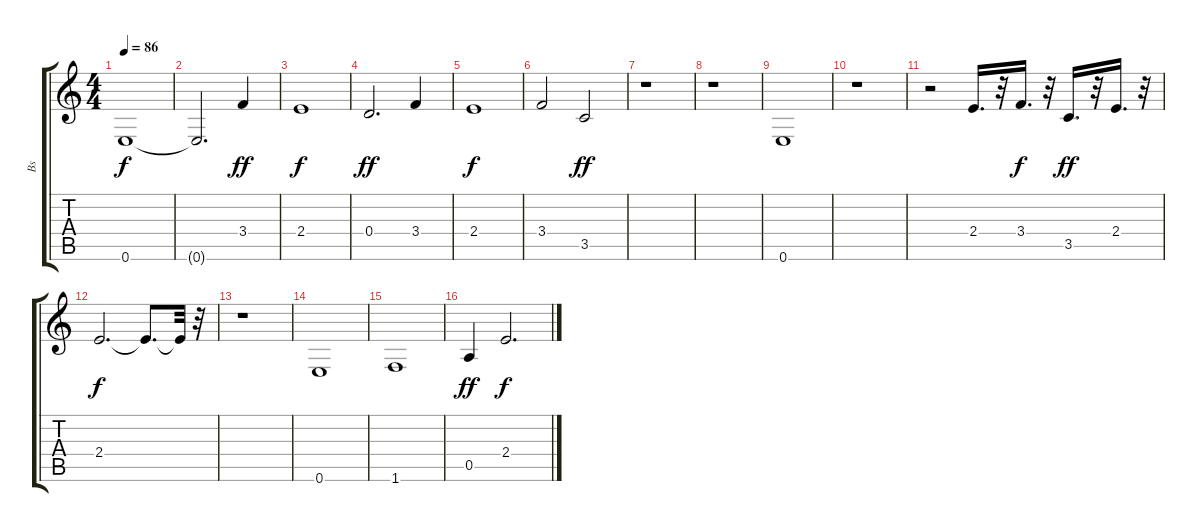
\track ("Bs" "Bs") {instrument electricbassfinger}
\staff {score tabs}
\tuning (E4 B3 G3 D3 A2 E2) {hide}
\ts (4 4)
\tempo 86
\clef g2
\ks c
0.6.1{dy f} |
0.6{t}.2{d} 3.4.4{dy ff} |
2.4.1{dy f} |
0.4.2{d dy ff} 3.4.4 |
2.4.1{dy f} |
3.4.2 3.5.2{dy ff} |
r.1 |
r.1 |
0.6.1 |
r.1 |
r.2 2.4.16{d} r.32 3.4.16{d dy f} r.32 3.5.16{d dy ff} r.32 2.4.16{d} r.32 |
2.4.2{d dy f} 2.4{t}.8{d} 2.4{t}.32 r.32 |
r.1 |
0.6.1 |
1.6.1 |
0.5.4{dy ff} 2.4.2{d dy f}
